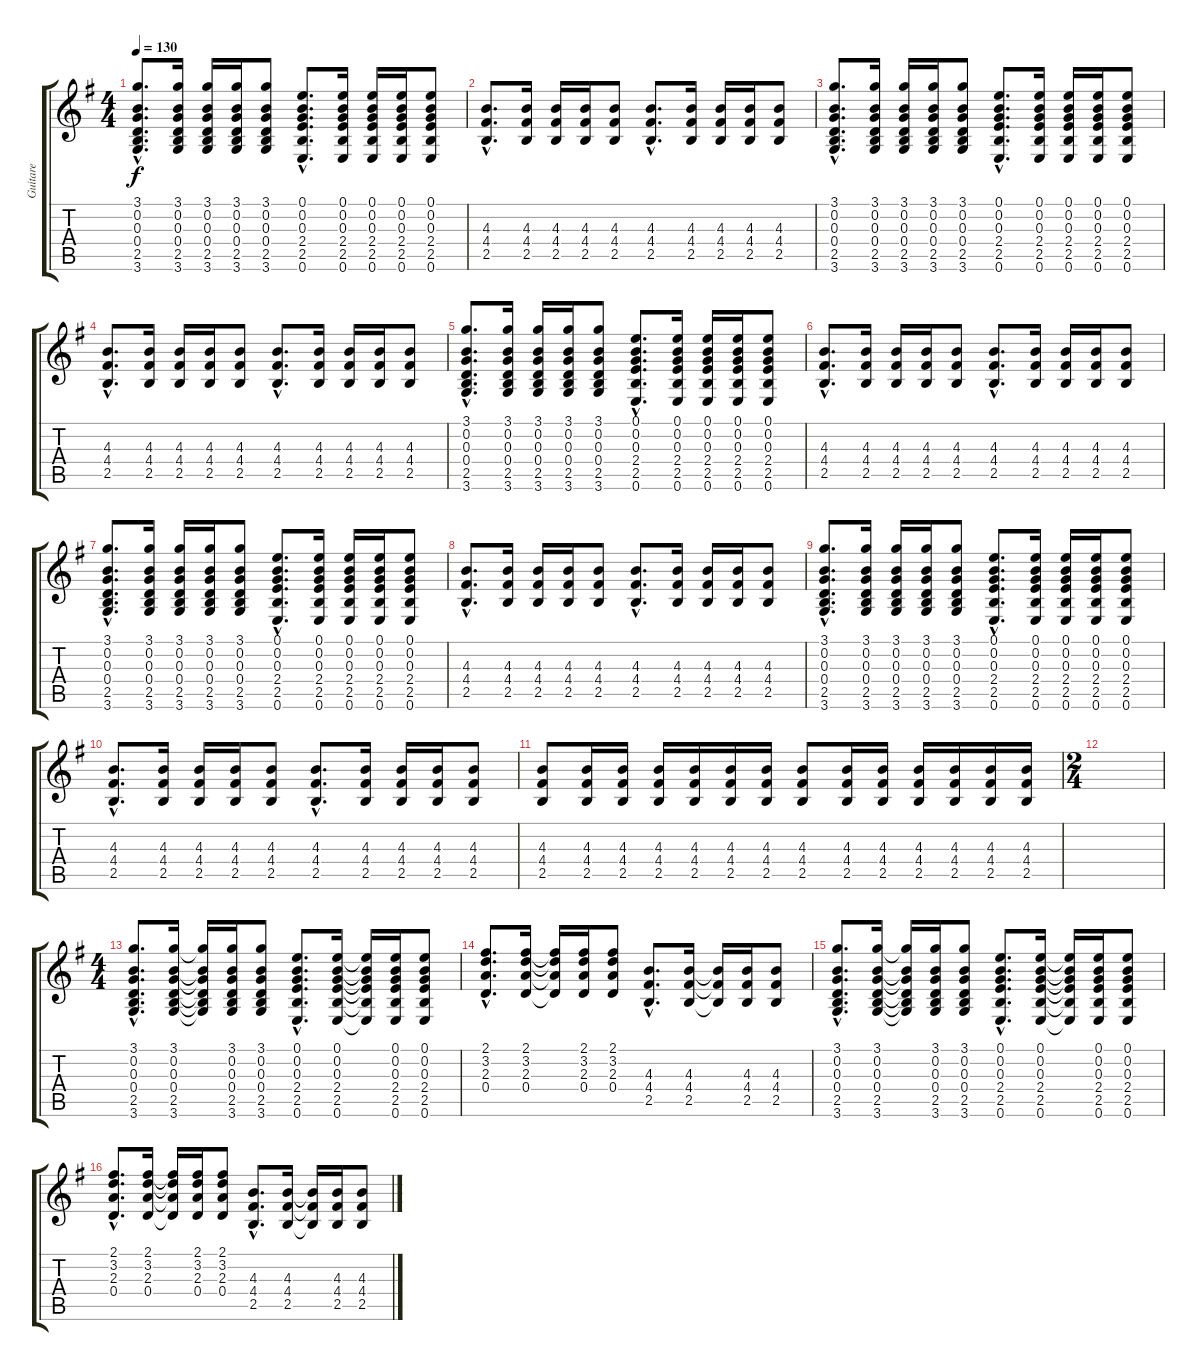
\track ("Guitare" "Guitare") {instrument acousticguitarnylon}
\staff {score tabs}
\tuning (E4 B3 G3 D3 A2 E2) {hide}
\ts (4 4)
\tempo 130
\clef g2
\ks g
(3.1{hac} 0.2{hac} 0.3{hac} 0.4{hac} 2.5{hac} 3.6{hac}).8{d dy f} (3.1 0.2 0.3 0.4 2.5 3.6).16 (3.1 0.2 0.3 0.4 2.5 3.6).16 (3.1 0.2 0.3 0.4 2.5 3.6).16 (3.1 0.2 0.3 0.4 2.5 3.6).8 (0.1{hac} 0.2{hac} 0.3{hac} 2.4{hac} 2.5{hac} 0.6{hac}).8{d} (0.1 0.2 0.3 2.4 2.5 0.6).16 (0.1 0.2 0.3 2.4 2.5 0.6).16 (0.1 0.2 0.3 2.4 2.5 0.6).16 (0.1 0.2 0.3 2.4 2.5 0.6).8 |
(4.3{hac} 4.4{hac} 2.5{hac}).8{d} (4.3 4.4 2.5).16 (4.3 4.4 2.5).16 (4.3 4.4 2.5).16 (4.3 4.4 2.5).8 (4.3{hac} 4.4{hac} 2.5{hac}).8{d} (4.3 4.4 2.5).16 (4.3 4.4 2.5).16 (4.3 4.4 2.5).16 (4.3 4.4 2.5).8 |
(3.1{hac} 0.2{hac} 0.3{hac} 0.4{hac} 2.5{hac} 3.6{hac}).8{d} (3.1 0.2 0.3 0.4 2.5 3.6).16 (3.1 0.2 0.3 0.4 2.5 3.6).16 (3.1 0.2 0.3 0.4 2.5 3.6).16 (3.1 0.2 0.3 0.4 2.5 3.6).8 (0.1{hac} 0.2{hac} 0.3{hac} 2.4{hac} 2.5{hac} 0.6{hac}).8{d} (0.1 0.2 0.3 2.4 2.5 0.6).16 (0.1 0.2 0.3 2.4 2.5 0.6).16 (0.1 0.2 0.3 2.4 2.5 0.6).16 (0.1 0.2 0.3 2.4 2.5 0.6).8 |
(4.3{hac} 4.4{hac} 2.5{hac}).8{d} (4.3 4.4 2.5).16 (4.3 4.4 2.5).16 (4.3 4.4 2.5).16 (4.3 4.4 2.5).8 (4.3{hac} 4.4{hac} 2.5{hac}).8{d} (4.3 4.4 2.5).16 (4.3 4.4 2.5).16 (4.3 4.4 2.5).16 (4.3 4.4 2.5).8 |
(3.1{hac} 0.2{hac} 0.3{hac} 0.4{hac} 2.5{hac} 3.6{hac}).8{d} (3.1 0.2 0.3 0.4 2.5 3.6).16 (3.1 0.2 0.3 0.4 2.5 3.6).16 (3.1 0.2 0.3 0.4 2.5 3.6).16 (3.1 0.2 0.3 0.4 2.5 3.6).8 (0.1{hac} 0.2{hac} 0.3{hac} 2.4{hac} 2.5{hac} 0.6{hac}).8{d} (0.1 0.2 0.3 2.4 2.5 0.6).16 (0.1 0.2 0.3 2.4 2.5 0.6).16 (0.1 0.2 0.3 2.4 2.5 0.6).16 (0.1 0.2 0.3 2.4 2.5 0.6).8 |
(4.3{hac} 4.4{hac} 2.5{hac}).8{d} (4.3 4.4 2.5).16 (4.3 4.4 2.5).16 (4.3 4.4 2.5).16 (4.3 4.4 2.5).8 (4.3{hac} 4.4{hac} 2.5{hac}).8{d} (4.3 4.4 2.5).16 (4.3 4.4 2.5).16 (4.3 4.4 2.5).16 (4.3 4.4 2.5).8 |
(3.1{hac} 0.2{hac} 0.3{hac} 0.4{hac} 2.5{hac} 3.6{hac}).8{d} (3.1 0.2 0.3 0.4 2.5 3.6).16 (3.1 0.2 0.3 0.4 2.5 3.6).16 (3.1 0.2 0.3 0.4 2.5 3.6).16 (3.1 0.2 0.3 0.4 2.5 3.6).8 (0.1{hac} 0.2{hac} 0.3{hac} 2.4{hac} 2.5{hac} 0.6{hac}).8{d} (0.1 0.2 0.3 2.4 2.5 0.6).16 (0.1 0.2 0.3 2.4 2.5 0.6).16 (0.1 0.2 0.3 2.4 2.5 0.6).16 (0.1 0.2 0.3 2.4 2.5 0.6).8 |
(4.3{hac} 4.4{hac} 2.5{hac}).8{d} (4.3 4.4 2.5).16 (4.3 4.4 2.5).16 (4.3 4.4 2.5).16 (4.3 4.4 2.5).8 (4.3{hac} 4.4{hac} 2.5{hac}).8{d} (4.3 4.4 2.5).16 (4.3 4.4 2.5).16 (4.3 4.4 2.5).16 (4.3 4.4 2.5).8 |
(3.1{hac} 0.2{hac} 0.3{hac} 0.4{hac} 2.5{hac} 3.6{hac}).8{d} (3.1 0.2 0.3 0.4 2.5 3.6).16 (3.1 0.2 0.3 0.4 2.5 3.6).16 (3.1 0.2 0.3 0.4 2.5 3.6).16 (3.1 0.2 0.3 0.4 2.5 3.6).8 (0.1{hac} 0.2{hac} 0.3{hac} 2.4{hac} 2.5{hac} 0.6{hac}).8{d} (0.1 0.2 0.3 2.4 2.5 0.6).16 (0.1 0.2 0.3 2.4 2.5 0.6).16 (0.1 0.2 0.3 2.4 2.5 0.6).16 (0.1 0.2 0.3 2.4 2.5 0.6).8 |
(4.3{hac} 4.4{hac} 2.5{hac}).8{d} (4.3 4.4 2.5).16 (4.3 4.4 2.5).16 (4.3 4.4 2.5).16 (4.3 4.4 2.5).8 (4.3{hac} 4.4{hac} 2.5{hac}).8{d} (4.3 4.4 2.5).16 (4.3 4.4 2.5).16 (4.3 4.4 2.5).16 (4.3 4.4 2.5).8 |
(4.3 4.4 2.5).8 (4.3 4.4 2.5).16 (4.3 4.4 2.5).16 (4.3 4.4 2.5).16 (4.3 4.4 2.5).16 (4.3 4.4 2.5).16 (4.3 4.4 2.5).16 (4.3 4.4 2.5).8 (4.3 4.4 2.5).16 (4.3 4.4 2.5).16 (4.3 4.4 2.5).16 (4.3 4.4 2.5).16 (4.3 4.4 2.5).16 (4.3 4.4 2.5).16 |
\ts (2 4)
|
\ts (4 4)
(3.1{hac} 0.2{hac} 0.3{hac} 0.4{hac} 2.5{hac} 3.6{hac}).8{d} (3.1 0.2 0.3 0.4 2.5 3.6).16 (3.1{t} 0.2{t} 0.3{t} 0.4{t} 2.5{t} 3.6{t}).16 (3.1 0.2 0.3 0.4 2.5 3.6).16 (3.1 0.2 0.3 0.4 2.5 3.6).8 (0.1{hac} 0.2{hac} 0.3{hac} 2.4{hac} 2.5{hac} 0.6{hac}).8{d} (0.1 0.2 0.3 2.4 2.5 0.6).16 (0.1{t} 0.2{t} 0.3{t} 2.4{t} 2.5{t} 0.6{t}).16 (0.1 0.2 0.3 2.4 2.5 0.6).16 (0.1 0.2 0.3 2.4 2.5 0.6).8 |
(2.1{hac} 3.2{hac} 2.3{hac} 0.4{hac}).8{d} (2.1 3.2 2.3 0.4).16 (2.1{t} 3.2{t} 2.3{t} 0.4{t}).16 (2.1 3.2 2.3 0.4).16 (2.1 3.2 2.3 0.4).8 (4.3{hac} 4.4{hac} 2.5{hac}).8{d} (4.3 4.4 2.5).16 (4.3{t} 4.4{t} 2.5{t}).16 (4.3 4.4 2.5).16 (4.3 4.4 2.5).8 |
(3.1{hac} 0.2{hac} 0.3{hac} 0.4{hac} 2.5{hac} 3.6{hac}).8{d} (3.1 0.2 0.3 0.4 2.5 3.6).16 (3.1{t} 0.2{t} 0.3{t} 0.4{t} 2.5{t} 3.6{t}).16 (3.1 0.2 0.3 0.4 2.5 3.6).16 (3.1 0.2 0.3 0.4 2.5 3.6).8 (0.1{hac} 0.2{hac} 0.3{hac} 2.4{hac} 2.5{hac} 0.6{hac}).8{d} (0.1 0.2 0.3 2.4 2.5 0.6).16 (0.1{t} 0.2{t} 0.3{t} 2.4{t} 2.5{t} 0.6{t}).16 (0.1 0.2 0.3 2.4 2.5 0.6).16 (0.1 0.2 0.3 2.4 2.5 0.6).8 |
(2.1{hac} 3.2{hac} 2.3{hac} 0.4{hac}).8{d} (2.1 3.2 2.3 0.4).16 (2.1{t} 3.2{t} 2.3{t} 0.4{t}).16 (2.1 3.2 2.3 0.4).16 (2.1 3.2 2.3 0.4).8 (4.3{hac} 4.4{hac} 2.5{hac}).8{d} (4.3 4.4 2.5).16 (4.3{t} 4.4{t} 2.5{t}).16 (4.3 4.4 2.5).16 (4.3 4.4 2.5).8
